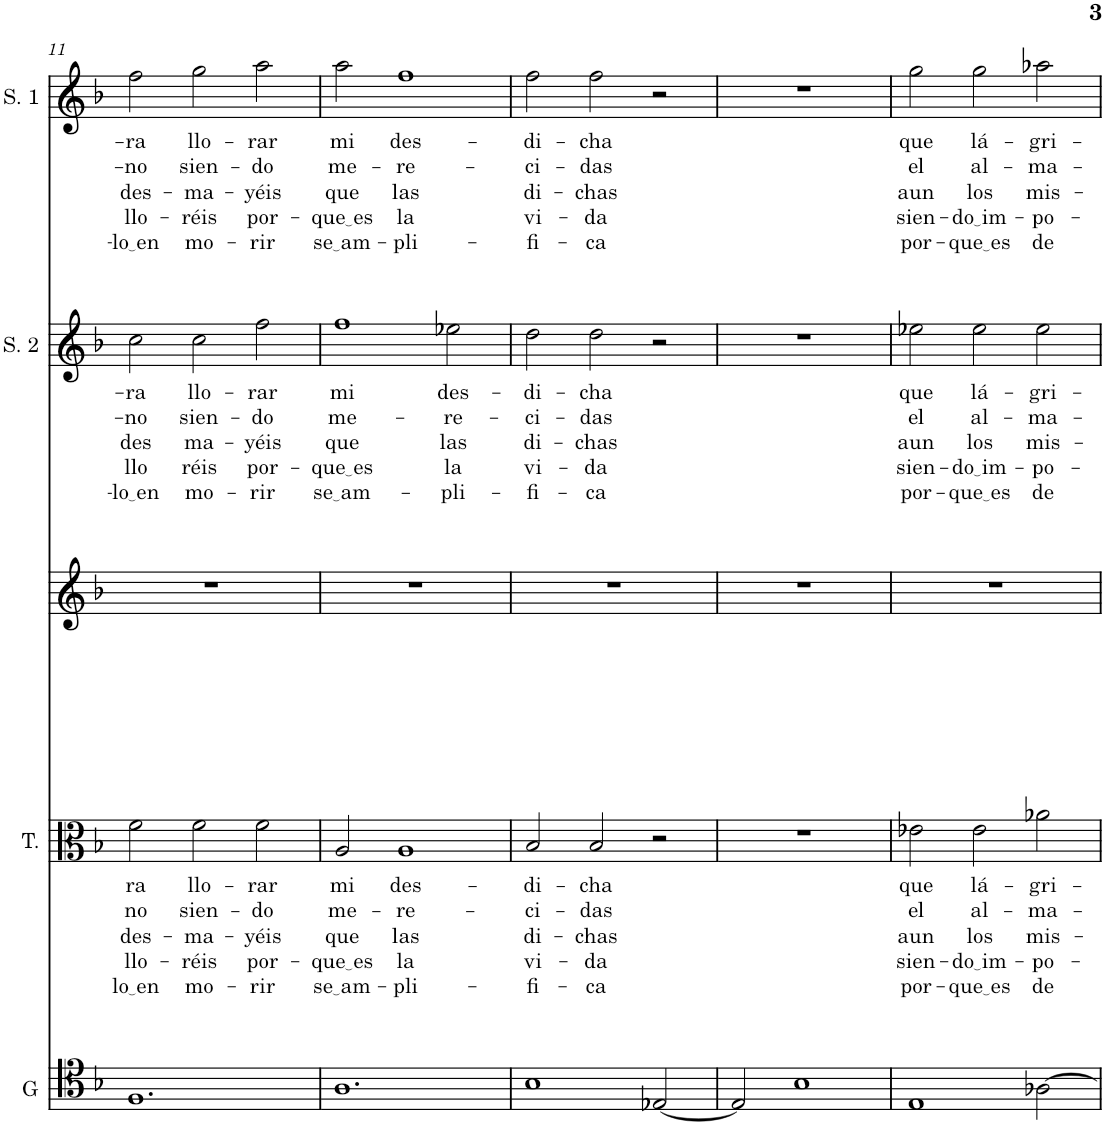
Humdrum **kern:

**kern	**kern	**text	**text	**text	**text	**text	**kern	**kern	**text	**text	**text	**text	**text	**kern	**text	**text	**text	**text	**text
*part5	*part4	*part4	*part4	*part4	*part4	*part4	*part3	*part2	*part2	*part2	*part2	*part2	*part2	*part1	*part1	*part1	*part1	*part1	*part1
*staff5	*staff4	*staff4	*staff4	*staff4	*staff4	*staff4	*staff3	*staff2	*staff2	*staff2	*staff2	*staff2	*staff2	*staff1	*staff1	*staff1	*staff1	*staff1	*staff1
*I"Guión	*I"Tenor	*	*	*	*	*	*I"A. Bu.	*I"Soprano 2	*	*	*	*	*	*I"Soprano 1	*	*	*	*	*
*I'G	*I'T.	*	*	*	*	*	*	*I'S. 2	*	*	*	*	*	*I'S. 1	*	*	*	*	*
!!LO:PB:g=z
*clefC4	*clefC3	*	*	*	*	*	*clefG2	*clefG2	*	*	*	*	*	*clefG2	*	*	*	*	*
*k[b-]	*k[b-]	*	*	*	*	*	*k[b-]	*k[b-]	*	*	*	*	*	*k[b-]	*	*	*	*	*
*M3/2	*M3/2	*	*	*	*	*	*M3/2	*M3/2	*	*	*	*	*	*M3/2	*	*	*	*	*
=11	=11	=11	=11	=11	=11	=11	=11	=11	=11	=11	=11	=11	=11	=11	=11	=11	=11	=11	=11
!	!	!LO:LY:b	!LO:LY:b	!LO:LY:b	!LO:LY:b	!LO:LY:b	!	!	!LO:LY:b	!LO:LY:b	!LO:LY:b	!LO:LY:b	!LO:LY:b	!	!LO:LY:b	!LO:LY:b	!LO:LY:b	!LO:LY:b	!LO:LY:b
1.F	2f\	-ra	-no	des-	llo-	lo en	1.r	2cc\	-ra	-no	des	llo	lo en	2ff\	-ra	-no	des-	llo-	lo en
!	!	!LO:LY:b	!LO:LY:b	!LO:LY:b	!LO:LY:b	!LO:LY:b	!	!	!LO:LY:b	!LO:LY:b	!LO:LY:b	!LO:LY:b	!LO:LY:b	!	!LO:LY:b	!LO:LY:b	!LO:LY:b	!LO:LY:b	!LO:LY:b
.	2f\	llo-	sien-	-ma-	-réis	mo-	.	2cc\	llo-	sien-	-ma-	-réis	mo-	2gg\	llo-	sien-	-ma-	-réis	mo-
!	!	!LO:LY:b	!LO:LY:b	!LO:LY:b	!LO:LY:b	!LO:LY:b	!	!	!LO:LY:b	!LO:LY:b	!LO:LY:b	!LO:LY:b	!LO:LY:b	!	!LO:LY:b	!LO:LY:b	!LO:LY:b	!LO:LY:b	!LO:LY:b
.	2f\	-rar	-do	-yéis	por-	-rir	.	2ff\	-rar	-do	-yéis	por-	-rir	2aa\	-rar	-do	-yéis	por-	-rir
=12	=12	=12	=12	=12	=12	=12	=12	=12	=12	=12	=12	=12	=12	=12	=12	=12	=12	=12	=12
!	!	!LO:LY:b	!LO:LY:b	!LO:LY:b	!LO:LY:b	!LO:LY:b	!	!	!LO:LY:b	!LO:LY:b	!LO:LY:b	!LO:LY:b	!LO:LY:b	!	!LO:LY:b	!LO:LY:b	!LO:LY:b	!LO:LY:b	!LO:LY:b
1.A	2A/	mi	me-	que	que es	se am	1.r	1ff	mi	me-	que	que es	se am	2aa\	mi	me-	que	que es	se am
!	!	!LO:LY:b	!LO:LY:b	!LO:LY:b	!LO:LY:b	!LO:LY:b	!	!	!	!	!	!	!	!	!LO:LY:b	!LO:LY:b	!LO:LY:b	!LO:LY:b	!LO:LY:b
.	1A	des-	-re-	las	la	-pli-	.	.	.	.	.	.	.	1ff	des-	-re-	las	la	-pli-
!	!	!	!	!	!	!	!	!	!LO:LY:b	!LO:LY:b	!LO:LY:b	!LO:LY:b	!LO:LY:b	!	!	!	!	!	!
.	.	.	.	.	.	.	.	2ee-X\	des-	-re-	las	la	-pli-	.	.	.	.	.	.
=13	=13	=13	=13	=13	=13	=13	=13	=13	=13	=13	=13	=13	=13	=13	=13	=13	=13	=13	=13
!	!	!LO:LY:b	!LO:LY:b	!LO:LY:b	!LO:LY:b	!LO:LY:b	!	!	!LO:LY:b	!LO:LY:b	!LO:LY:b	!LO:LY:b	!LO:LY:b	!	!LO:LY:b	!LO:LY:b	!LO:LY:b	!LO:LY:b	!LO:LY:b
1B-	2B-/	-di-	-ci-	di-	vi-	-fi-	1.r	2dd\	-di-	-ci-	di-	vi-	-fi-	2ff\	-di-	-ci-	di-	vi-	-fi-
!	!	!LO:LY:b	!LO:LY:b	!LO:LY:b	!LO:LY:b	!LO:LY:b	!	!	!LO:LY:b	!LO:LY:b	!LO:LY:b	!LO:LY:b	!LO:LY:b	!	!LO:LY:b	!LO:LY:b	!LO:LY:b	!LO:LY:b	!LO:LY:b
.	2B-/	-cha	-das	-chas	-da	-ca	.	2dd\	-cha	-das	-chas	-da	-ca	2ff\	-cha	-das	-chas	-da	-ca
[2E-X/	2r	.	.	.	.	.	.	2r	.	.	.	.	.	2r	.	.	.	.	.
=14	=14	=14	=14	=14	=14	=14	=14	=14	=14	=14	=14	=14	=14	=14	=14	=14	=14	=14	=14
2E-/]	1.r	.	.	.	.	.	1.r	1.r	.	.	.	.	.	1.r	.	.	.	.	.
1B-	.	.	.	.	.	.	.	.	.	.	.	.	.	.	.	.	.	.	.
=15	=15	=15	=15	=15	=15	=15	=15	=15	=15	=15	=15	=15	=15	=15	=15	=15	=15	=15	=15
!	!	!LO:LY:b	!LO:LY:b	!LO:LY:b	!LO:LY:b	!LO:LY:b	!	!	!LO:LY:b	!LO:LY:b	!LO:LY:b	!LO:LY:b	!LO:LY:b	!	!LO:LY:b	!LO:LY:b	!LO:LY:b	!LO:LY:b	!LO:LY:b
1E	2e-X\	que	el	aun	sien-	por-	1.r	2ee-X\	que	el	aun	sien-	por-	2gg\	que	el	aun	sien-	por-
!	!	!LO:LY:b	!LO:LY:b	!LO:LY:b	!LO:LY:b	!LO:LY:b	!	!	!LO:LY:b	!LO:LY:b	!LO:LY:b	!LO:LY:b	!LO:LY:b	!	!LO:LY:b	!LO:LY:b	!LO:LY:b	!LO:LY:b	!LO:LY:b
.	2e-\	lá-	al-	los	do im	que es	.	2ee-\	lá-	al-	los	do im	que es	2gg\	lá-	al-	los	do im	que es
!	!	!LO:LY:b	!LO:LY:b	!LO:LY:b	!LO:LY:b	!LO:LY:b	!	!	!LO:LY:b	!LO:LY:b	!LO:LY:b	!LO:LY:b	!LO:LY:b	!	!LO:LY:b	!LO:LY:b	!LO:LY:b	!LO:LY:b	!LO:LY:b
[2A-X\	2a-X\	-gri-	-ma-	mis-	-po-	de	.	2ee-\	-gri-	-ma-	mis-	-po-	de	2aa-X\	-gri-	-ma-	mis-	-po-	de
=	=	=	=	=	=	=	=	=	=	=	=	=	=	=	=	=	=	=	=
*-	*-	*-	*-	*-	*-	*-	*-	*-	*-	*-	*-	*-	*-	*-	*-	*-	*-	*-	*-
